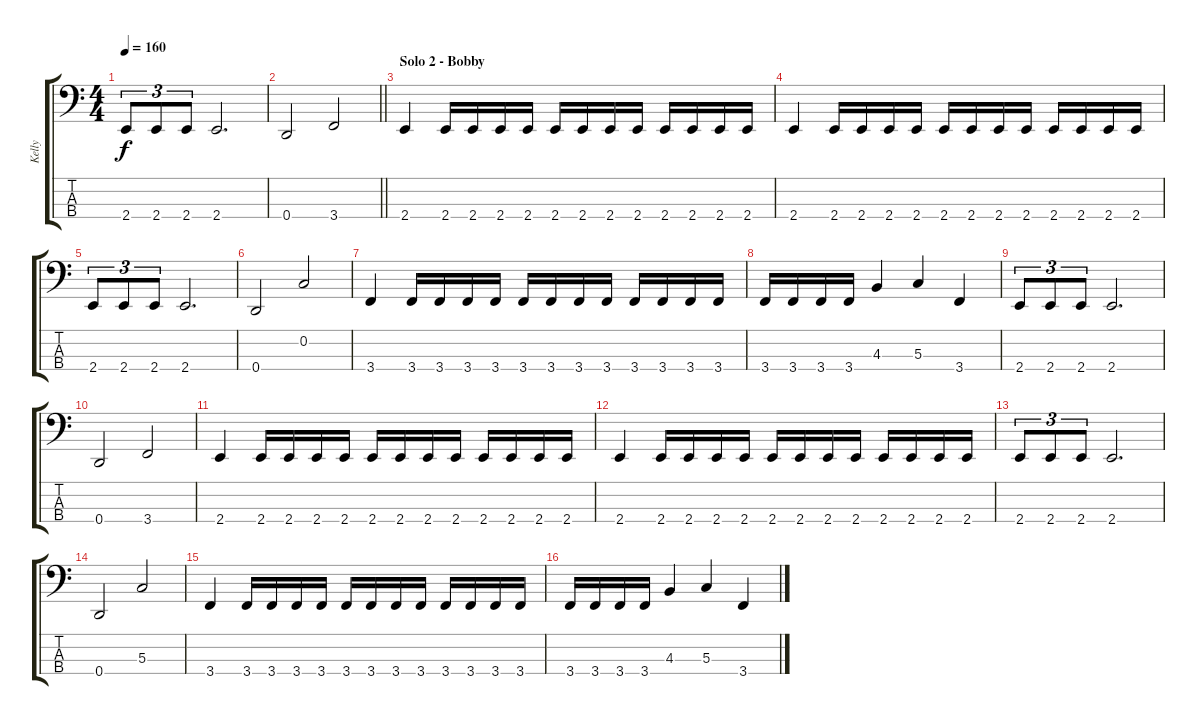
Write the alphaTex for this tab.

\track ("Kelly" "Kelly") {instrument electricbasspick}
\staff {score tabs}
\tuning (F2 C2 G1 D1) {hide}
\ts (4 4)
\tempo 160
\clef f4
\ks c
2.4.8{tu (3 2) dy f} 2.4.8{tu (3 2)} 2.4.8{tu (3 2)} 2.4.2{d} |
\barLineRight lightlight
0.4.2 3.4.2 |
\section ("" "Solo 2 - Bobby")
2.4.4 2.4.16 2.4.16 2.4.16 2.4.16 2.4.16 2.4.16 2.4.16 2.4.16 2.4.16 2.4.16 2.4.16 2.4.16 |
2.4.4 2.4.16 2.4.16 2.4.16 2.4.16 2.4.16 2.4.16 2.4.16 2.4.16 2.4.16 2.4.16 2.4.16 2.4.16 |
2.4.8{tu (3 2)} 2.4.8{tu (3 2)} 2.4.8{tu (3 2)} 2.4.2{d} |
0.4.2 0.2.2 |
3.4.4 3.4.16 3.4.16 3.4.16 3.4.16 3.4.16 3.4.16 3.4.16 3.4.16 3.4.16 3.4.16 3.4.16 3.4.16 |
3.4.16 3.4.16 3.4.16 3.4.16 4.3.4 5.3.4 3.4.4 |
2.4.8{tu (3 2)} 2.4.8{tu (3 2)} 2.4.8{tu (3 2)} 2.4.2{d} |
0.4.2 3.4.2 |
2.4.4 2.4.16 2.4.16 2.4.16 2.4.16 2.4.16 2.4.16 2.4.16 2.4.16 2.4.16 2.4.16 2.4.16 2.4.16 |
2.4.4 2.4.16 2.4.16 2.4.16 2.4.16 2.4.16 2.4.16 2.4.16 2.4.16 2.4.16 2.4.16 2.4.16 2.4.16 |
2.4.8{tu (3 2)} 2.4.8{tu (3 2)} 2.4.8{tu (3 2)} 2.4.2{d} |
0.4.2 5.3.2 |
3.4.4 3.4.16 3.4.16 3.4.16 3.4.16 3.4.16 3.4.16 3.4.16 3.4.16 3.4.16 3.4.16 3.4.16 3.4.16 |
3.4.16 3.4.16 3.4.16 3.4.16 4.3.4 5.3.4 3.4.4
